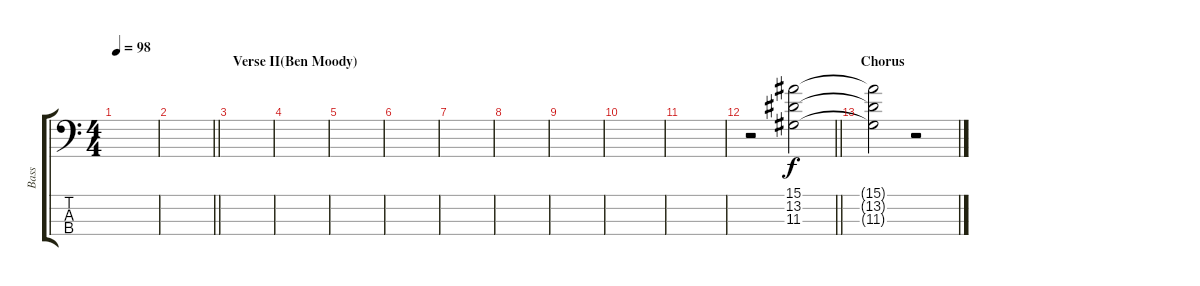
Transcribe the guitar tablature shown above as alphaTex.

\track ("Bass" "Bass") {instrument electricbassfinger}
\staff {score tabs}
\tuning (G2 D2 A1 E1) {hide}
\ts (4 4)
\tempo 98
\clef f4
\ks c
|
\barLineRight lightlight
|
\section ("" "Verse II(Ben Moody)")
|
|
|
|
|
|
|
|
|
\barLineRight lightlight
r.2 (15.1 13.2 11.3).2 |
\section ("" "Chorus")
(15.1{t} 13.2{t} 11.3{t}).2 r.2
